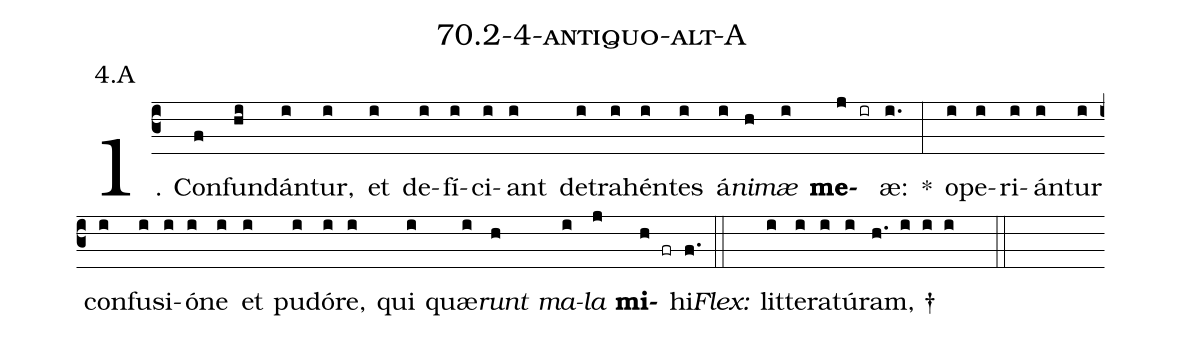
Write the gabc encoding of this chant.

name: 70.2-4-antiquo-alt-A;
annotation: 4.A;
%%
(c3)1. Con(f)fun(hi)dán(i)tur,(i) et(i) de(i)fí(i)ci(i)ant(i) de(i)tra(i)hén(i)tes(i) á(i)<i>ni</i>(h)<i>mæ</i>(i) <b>me</b>(j ir)æ:(i.) *(:) o(i)pe(i)ri(i)án(i)tur(i) con(i)fu(i)si(i)ó(i)ne(i) et(i) pu(i)dó(i)re,(i) qui(i) quæ(i)<i>runt</i>(h) <i>ma</i>(i)<i>la</i>(j) <b>mi</b>(h fr)hi.(f.) (::)
<i>Flex:</i>()  lit(i)te(i)ra(i)tú(i)ram, †(h. i i i  ::)
